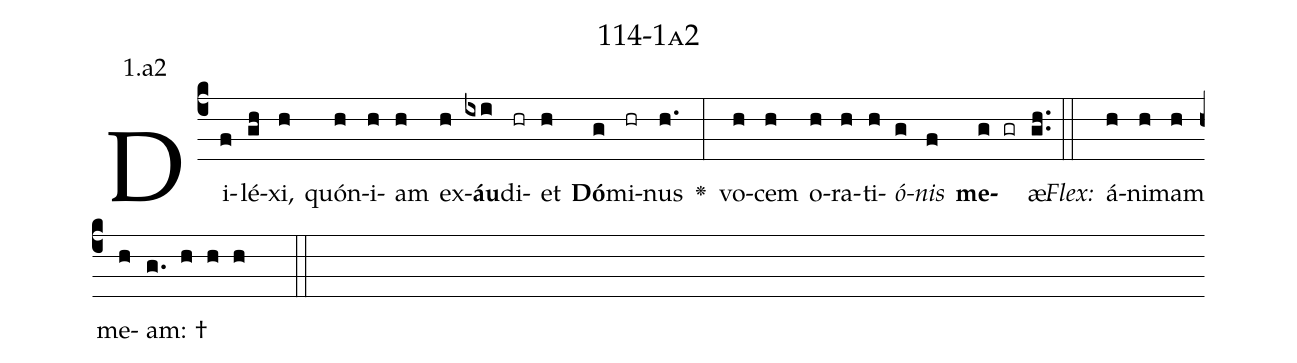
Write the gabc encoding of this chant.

name: 114-1a2;
annotation: 1.a2;
%%
(c4)Di(f)lé(gh)xi,(h) quón(h)i(h)am(h) ex(h)<b>áu</b>(ixi)di(hr)et(h) <b>Dó</b>(g)mi(hr)nus(h.) <v>\greheightstar</v>(:) vo(h)cem(h) o(h)ra(h)ti(h)<i>ó</i>(g)<i>nis</i>(f) <b>me</b>(g gr)æ.(gh..) (::)
<i>Flex:</i>()  á(h)ni(h)mam(h) me(h)am: †(g. h h h  ::)

%E(h) u(h) o(g) u(f) a(g) e.(gh..) (::)
